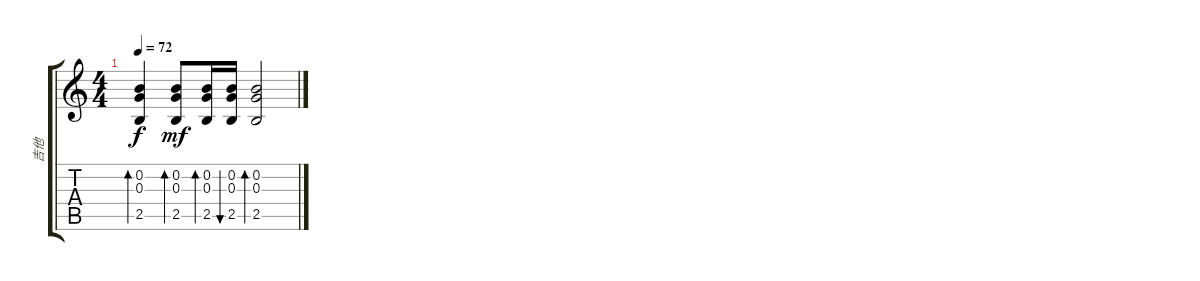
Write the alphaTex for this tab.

\track ("吉他" "吉他") {instrument acousticguitarnylon}
\staff {score tabs}
\tuning (E4 B3 G3 D3 A2 E2) {hide}
\ts (4 4)
\tempo 72
\clef g2
\ks c
(0.2 0.3 2.5).4{bd 60 dy f} (0.2 0.3 2.5).8{bd 60 dy mf} (0.2 0.3 2.5).16{bd 60} (0.2 0.3 2.5).16{bu 60} (0.2 0.3 2.5).2{bd 60}
